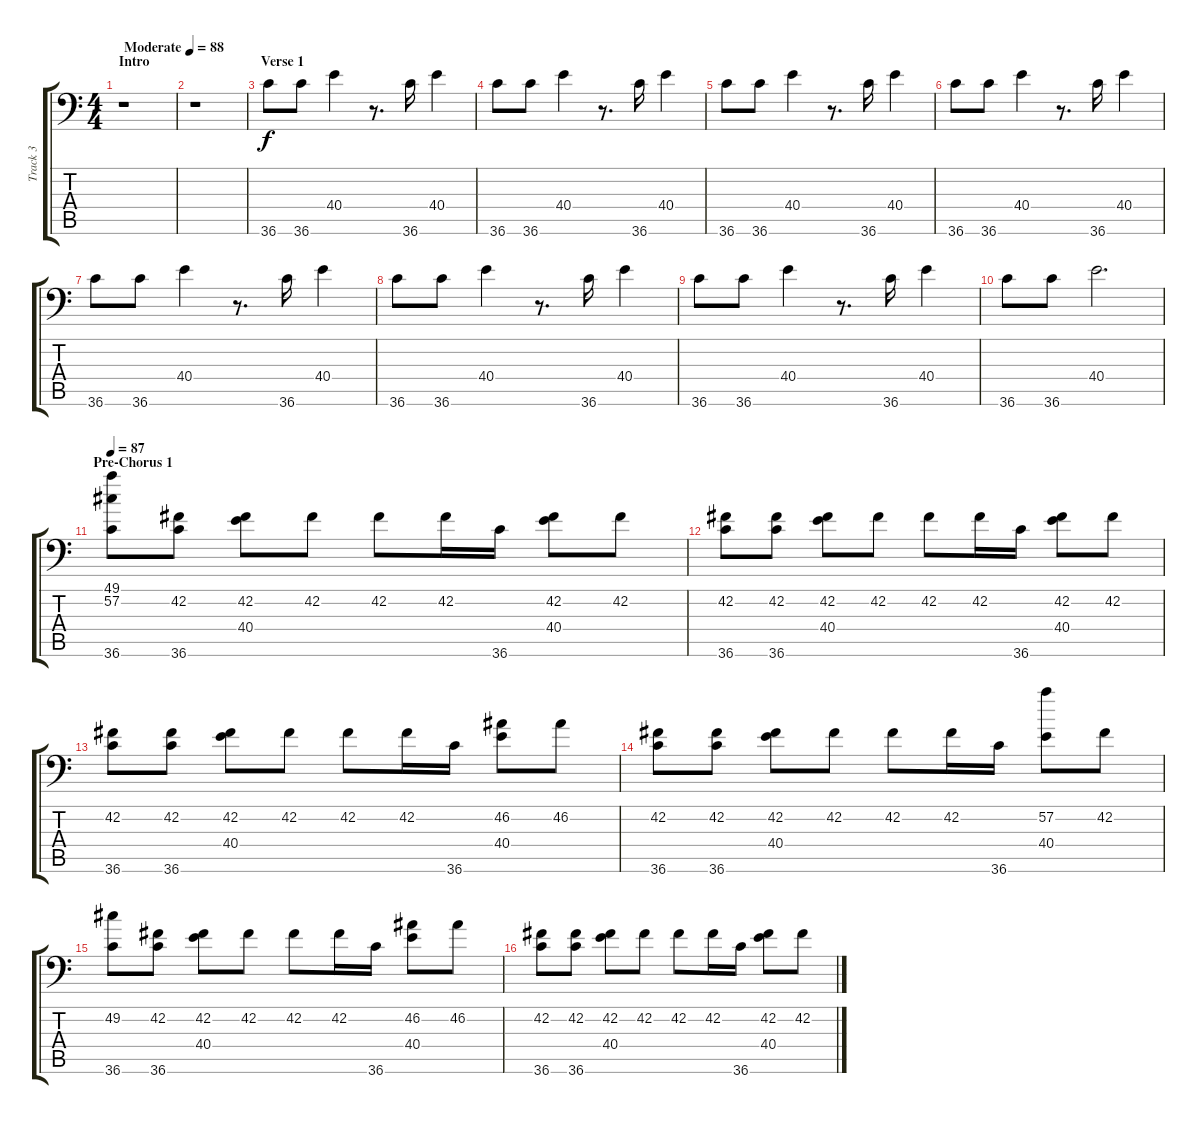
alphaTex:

\track ("Track 3" "Track 3") {instrument acousticgrandpiano}
\staff {score tabs}
\tuning (C-1 C-1 C-1 C-1 C-1 C-1) {hide}
\ts (4 4)
\section ("" "Intro")
\tempo (88 "Moderate")
\clef f4
\ks c
r.1{dy f instrument acousticgrandpiano} |
r.1 |
\section ("" "Verse 1")
36.6.8 36.6.8 40.4.4 r.8{d} 36.6.16 40.4.4 |
36.6.8 36.6.8 40.4.4 r.8{d} 36.6.16 40.4.4 |
36.6.8 36.6.8 40.4.4 r.8{d} 36.6.16 40.4.4 |
36.6.8 36.6.8 40.4.4 r.8{d} 36.6.16 40.4.4 |
36.6.8 36.6.8 40.4.4 r.8{d} 36.6.16 40.4.4 |
36.6.8 36.6.8 40.4.4 r.8{d} 36.6.16 40.4.4 |
36.6.8 36.6.8 40.4.4 r.8{d} 36.6.16 40.4.4 |
36.6.8 36.6.8 40.4.2{d} |
\section ("" "Pre-Chorus 1")
\tempo 87
(49.1 57.2 36.6).8 (42.2 36.6).8 (42.2 40.4).8 42.2.8 42.2.8 42.2.16 36.6.16 (42.2 40.4).8 42.2.8 |
(42.2 36.6).8 (42.2 36.6).8 (42.2 40.4).8 42.2.8 42.2.8 42.2.16 36.6.16 (42.2 40.4).8 42.2.8 |
(42.2 36.6).8 (42.2 36.6).8 (42.2 40.4).8 42.2.8 42.2.8 42.2.16 36.6.16 (46.2 40.4).8 46.2.8 |
(42.2 36.6).8 (42.2 36.6).8 (42.2 40.4).8 42.2.8 42.2.8 42.2.16 36.6.16 (57.2 40.4).8 42.2.8 |
(49.2 36.6).8 (42.2 36.6).8 (42.2 40.4).8 42.2.8 42.2.8 42.2.16 36.6.16 (46.2 40.4).8 46.2.8 |
(42.2 36.6).8 (42.2 36.6).8 (42.2 40.4).8 42.2.8 42.2.8 42.2.16 36.6.16 (42.2 40.4).8 42.2.8
